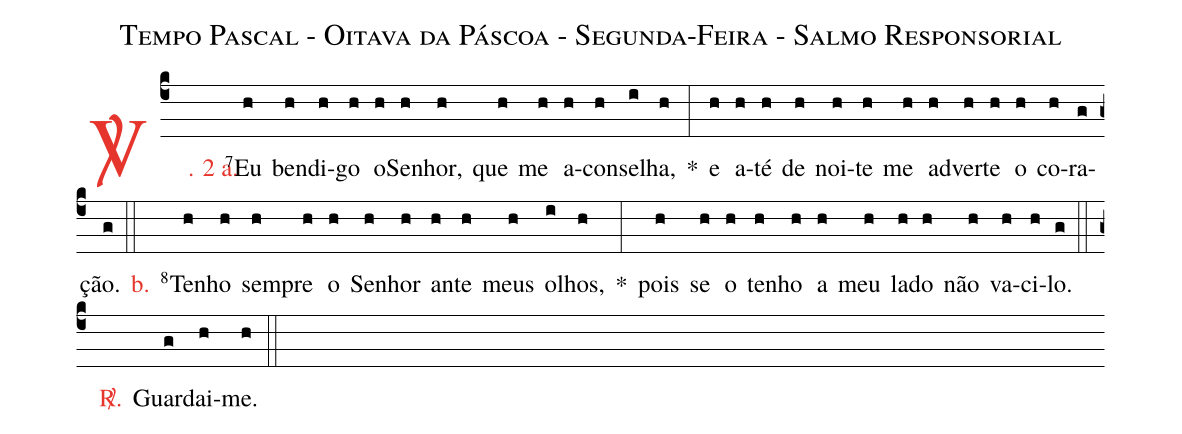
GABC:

name: Tempo Pascal - Oitava da Páscoa - Segunda-Feira - Salmo Responsorial;
%%
(c4)

<c><sp>V/</sp>. 2 a.</c>() <v>\VSup{7}</v>Eu(h) ben(h)di(h)go(h) o(h)Se(h)nhor,(h) que(h) me(h) a(h)con(h)se(i)lha,(h) *(:)
e(h) a(h)té(h) de(h) noi(h)te(h) me(h) ad(h)ver(h)te(h) o(h) co(h)ra(g)ção.(g)

(::)

<nlba><c>b.</c>() <v>\VSup{8}</v>Te</nlba>(h)nho(h) sem(h)pre(h) o(h) Se(h)nhor(h) an(h)te(h) meus(h) o(i)lhos,(h) *(:)
pois(h) se(h) o(h) te(h)nho(h) a(h) meu(h) la(h)do(h) não(h) va(h)ci(h)lo.(g)

(::)

<nlba><c><sp>R/</sp>.</c>() Guar</nlba>(g)dai-(h)me.(h)

(::)
